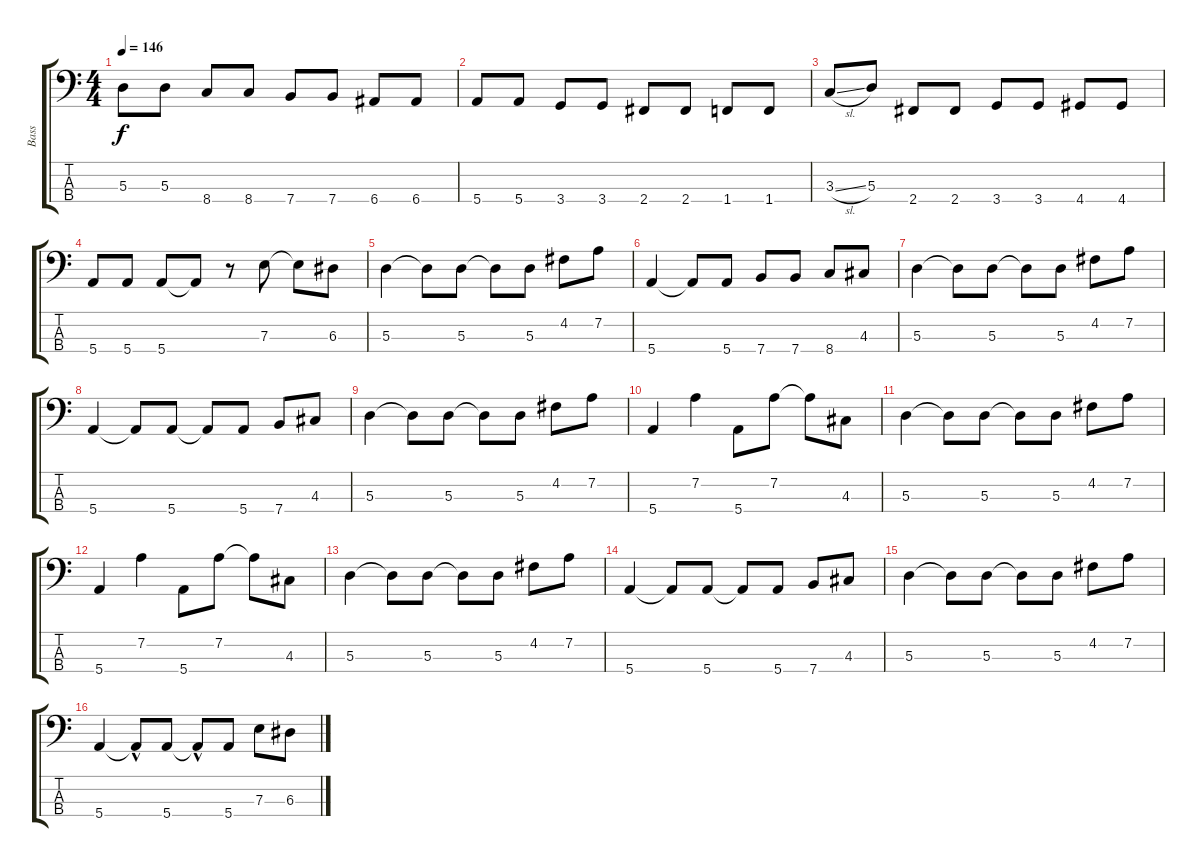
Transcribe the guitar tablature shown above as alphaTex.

\track ("Bass" "Bass") {instrument electricbassfinger}
\staff {score tabs}
\tuning (G2 D2 A1 E1) {hide}
\ts (4 4)
\tempo 146
\clef f4
\ks c
5.3.8{dy f} 5.3.8 8.4.8 8.4.8 7.4.8 7.4.8 6.4.8 6.4.8 |
5.4.8 5.4.8 3.4.8 3.4.8 2.4.8 2.4.8 1.4.8 1.4.8 |
3.3{sl}.8 5.3.8 2.4.8 2.4.8 3.4.8 3.4.8 4.4.8 4.4.8 |
5.4.8 5.4.8 5.4.8 5.4{t}.8 r.8 7.3.8 7.3{t}.8 6.3.8 |
5.3.4 5.3{t}.8 5.3.8 5.3{t}.8 5.3.8 4.2.8 7.2.8 |
5.4.4 5.4{t}.8 5.4.8 7.4.8 7.4.8 8.4.8 4.3.8 |
5.3.4 5.3{t}.8 5.3.8 5.3{t}.8 5.3.8 4.2.8 7.2.8 |
5.4.4 5.4{t}.8 5.4.8 5.4{t}.8 5.4.8 7.4.8 4.3.8 |
5.3.4 5.3{t}.8 5.3.8 5.3{t}.8 5.3.8 4.2.8 7.2.8 |
5.4.4 7.2.4 5.4.8 7.2.8 7.2{t}.8 4.3.8 |
5.3.4 5.3{t}.8 5.3.8 5.3{t}.8 5.3.8 4.2.8 7.2.8 |
5.4.4 7.2.4 5.4.8 7.2.8 7.2{t}.8 4.3.8 |
5.3.4 5.3{t}.8 5.3.8 5.3{t}.8 5.3.8 4.2.8 7.2.8 |
5.4.4 5.4{t}.8 5.4.8 5.4{t}.8 5.4.8 7.4.8 4.3.8 |
5.3.4 5.3{t}.8 5.3.8 5.3{t}.8 5.3.8 4.2.8 7.2.8 |
5.4.4 5.4{hac t}.8 5.4.8 5.4{hac t}.8 5.4.8 7.3.8 6.3.8
